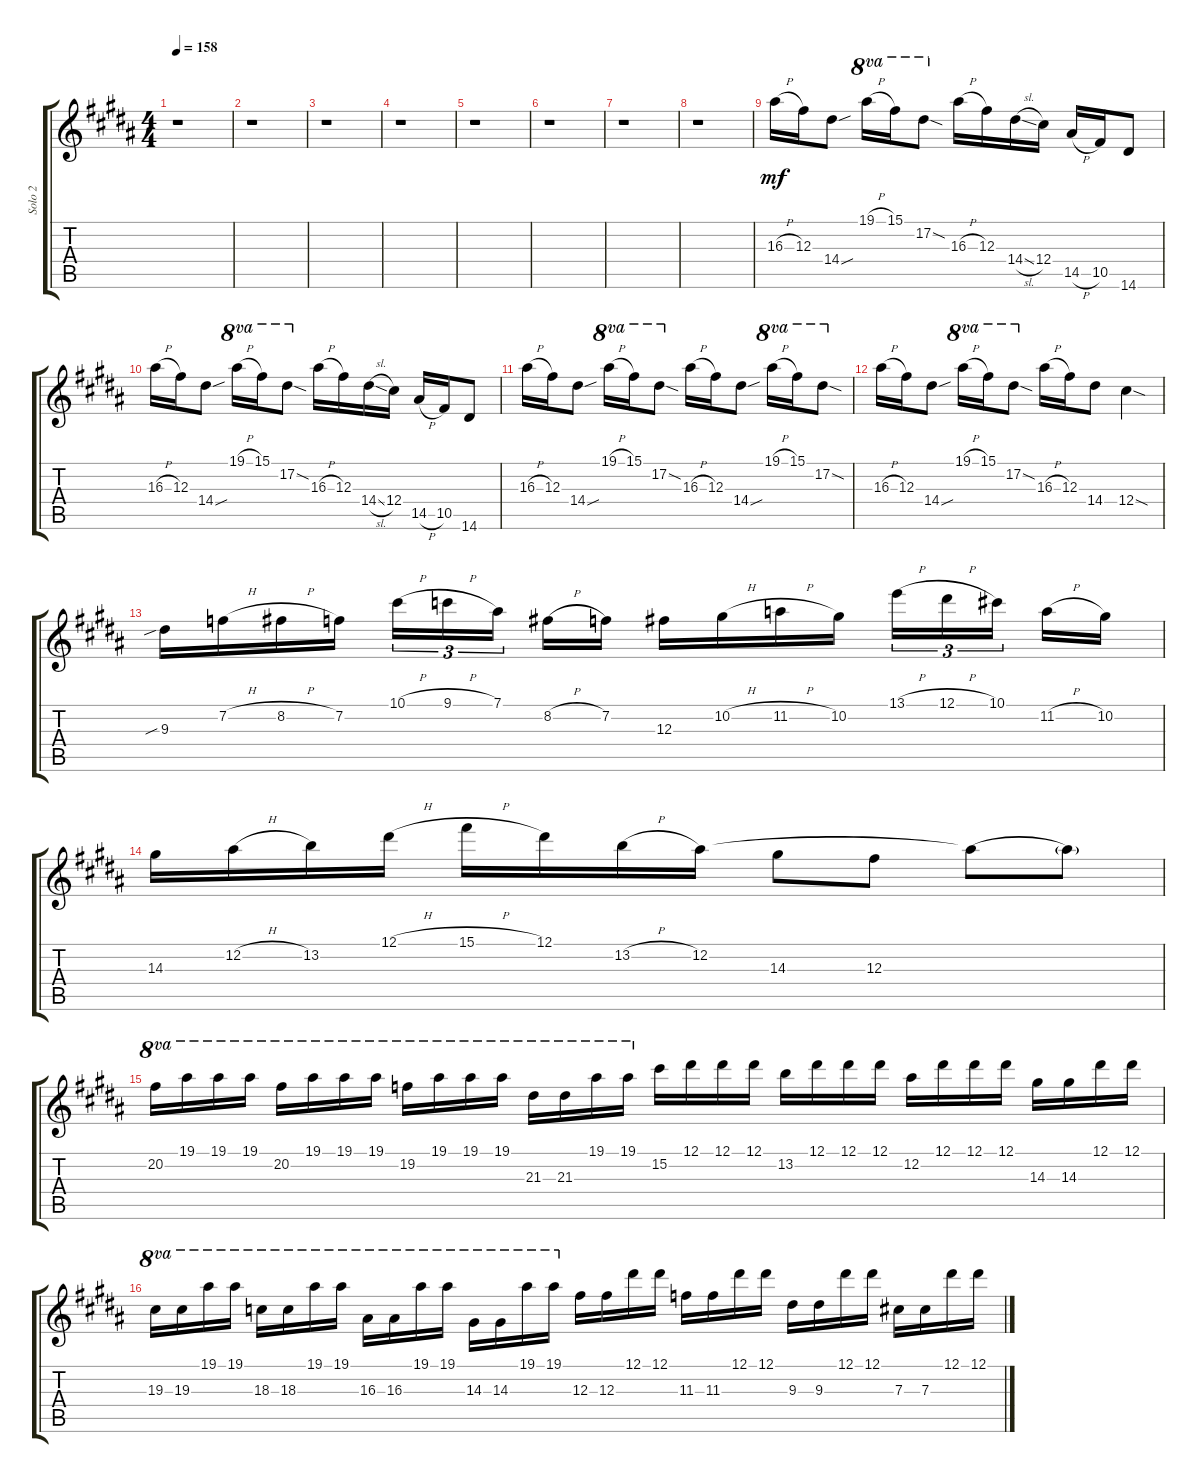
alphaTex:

\track ("Solo 2" "Solo 2") {instrument distortionguitar}
\staff {score tabs}
\tuning (Eb4 Bb3 Gb3 Db3 Ab2 Db2) {hide}
\ts (4 4)
\tempo 158
\clef g2
\ks g#minor
r.1{dy mf} |
\ks b
r.1 |
\ks g#minor
r.1 |
\ks b
r.1 |
\ks g#minor
r.1 |
\ks b
r.1 |
\ks g#minor
r.1 |
\ks b
r.1 |
\ks g#minor
16.3{h}.16 12.3.16 14.4{sou}.8 19.1{h}.16{ot 8va} 15.1.16{ot 8va} 17.2{sod}.8{ot 8va} 16.3{h}.16 12.3.16 14.4{sl}.16 12.4.16 14.5{h}.16 10.5.16 14.6.8 |
16.3{h}.16 12.3.16 14.4{sou}.8 19.1{h}.16{ot 8va} 15.1.16{ot 8va} 17.2{sod}.8{ot 8va} 16.3{h}.16 12.3.16 14.4{sl}.16 12.4.16 14.5{h}.16 10.5.16 14.6.8 |
\ks b
16.3{h}.16 12.3.16 14.4{sou}.8 19.1{h}.16{ot 8va} 15.1.16{ot 8va} 17.2{sod}.8{ot 8va} 16.3{h}.16 12.3.16 14.4{sou}.8 19.1{h}.16{ot 8va} 15.1.16{ot 8va} 17.2{sod}.8{ot 8va} |
\ks g#minor
16.3{h}.16 12.3.16 14.4{sou}.8 19.1{h}.16{ot 8va} 15.1.16{ot 8va} 17.2{sod}.8{ot 8va} 16.3{h}.16 12.3.16 14.4.8 12.4{sod}.4 |
\ks b
9.3{sib}.16 7.2{h}.16 8.2{h}.16 7.2.16 10.1{h}.16{tu (3 2)} 9.1{h}.16{tu (3 2)} 7.1.16{tu (3 2) beam splitsecondary} 8.2{h}.16 7.2.16 12.3.16 10.2{h}.16 11.2{h}.16 10.2.16 13.1{h}.16{tu (3 2)} 12.1{h}.16{tu (3 2)} 10.1.16{tu (3 2) beam splitsecondary} 11.2{h}.16 10.2.16 |
\ks g#minor
14.3.16 12.2{h}.16 13.2.16 12.1{h}.16 15.1{h}.16 12.1.16 13.2{h}.16 12.2.16 14.3.8 12.3.8 12.2{be (hold 40 0 60 0) t}.8 12.2{t}.8 |
\ks b
20.2.16{ot 8va} 19.1.16{ot 8va} 19.1.16{ot 8va} 19.1.16{ot 8va} 20.2.16{ot 8va} 19.1.16{ot 8va} 19.1.16{ot 8va} 19.1.16{ot 8va} 19.2.16{ot 8va} 19.1.16{ot 8va} 19.1.16{ot 8va} 19.1.16{ot 8va} 21.3.16{ot 8va} 21.3.16{ot 8va} 19.1.16{ot 8va} 19.1.16{ot 8va} 15.2.16 12.1.16 12.1.16 12.1.16 13.2.16 12.1.16 12.1.16 12.1.16 12.2.16 12.1.16 12.1.16 12.1.16 14.3.16 14.3.16 12.1.16 12.1.16 |
\ks g#minor
19.3.16{ot 8va} 19.3.16{ot 8va} 19.1.16{ot 8va} 19.1.16{ot 8va} 18.3.16{ot 8va} 18.3.16{ot 8va} 19.1.16{ot 8va} 19.1.16{ot 8va} 16.3.16{ot 8va} 16.3.16{ot 8va} 19.1.16{ot 8va} 19.1.16{ot 8va} 14.3.16{ot 8va} 14.3.16{ot 8va} 19.1.16{ot 8va} 19.1.16{ot 8va} 12.3.16 12.3.16 12.1.16 12.1.16 11.3.16 11.3.16 12.1.16 12.1.16 9.3.16 9.3.16 12.1.16 12.1.16 7.3.16 7.3.16 12.1.16 12.1.16
